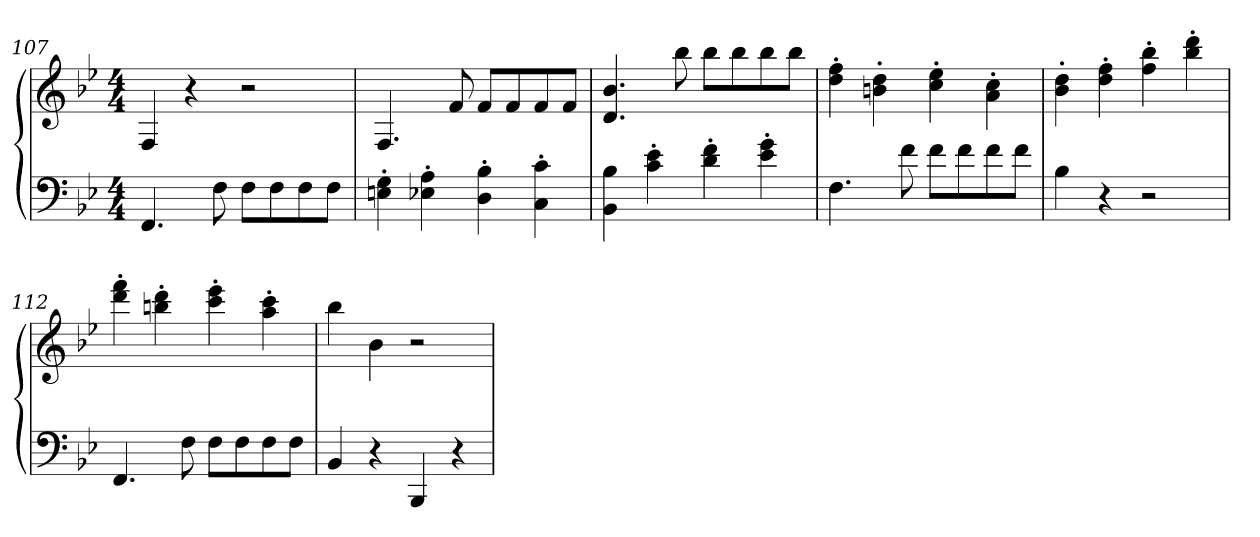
**kern	**kern
*part1	*part1
*staff2	*staff1
*clefF4	*clefG2
*k[b-e-]	*k[b-e-]
*M4/4	*M4/4
=107	=107
4.FF	4F
.	4r
8F	.
8FL	2r
8F	.
8F	.
8FJ	.
=108	=108
4En' 4G'	4.F
4E-X' 4A'	.
.	8f
4D' 4B-'	8fL
.	8f
4C' 4c'	8f
.	8fJ
=109	=109
4BB- 4B-	4.d 4.b-
4c' 4e-'	.
.	8bb-
4d' 4f'	8bb-L
.	8bb-
4e-' 4g'	8bb-
.	8bb-J
=110	=110
4.F	4dd' 4ff'
.	4bn' 4dd'
8f	.
8fL	4cc' 4ee-'
8f	.
8f	4a' 4cc'
8fJ	.
=111	=111
4B-	4b-' 4dd'
4r	4dd' 4ff'
2r	4ff' 4bb-'
.	4bb-' 4ddd'
=112	=112
4.FF	4ddd' 4fff'
.	4bbn' 4ddd'
8F	.
8FL	4ccc' 4eee-'
8F	.
8F	4aa' 4ccc'
8FJ	.
=113	=113
4BB-	4bb-
4r	4b-
4BBB-	2r
4r	.
=	=
*-	*-
